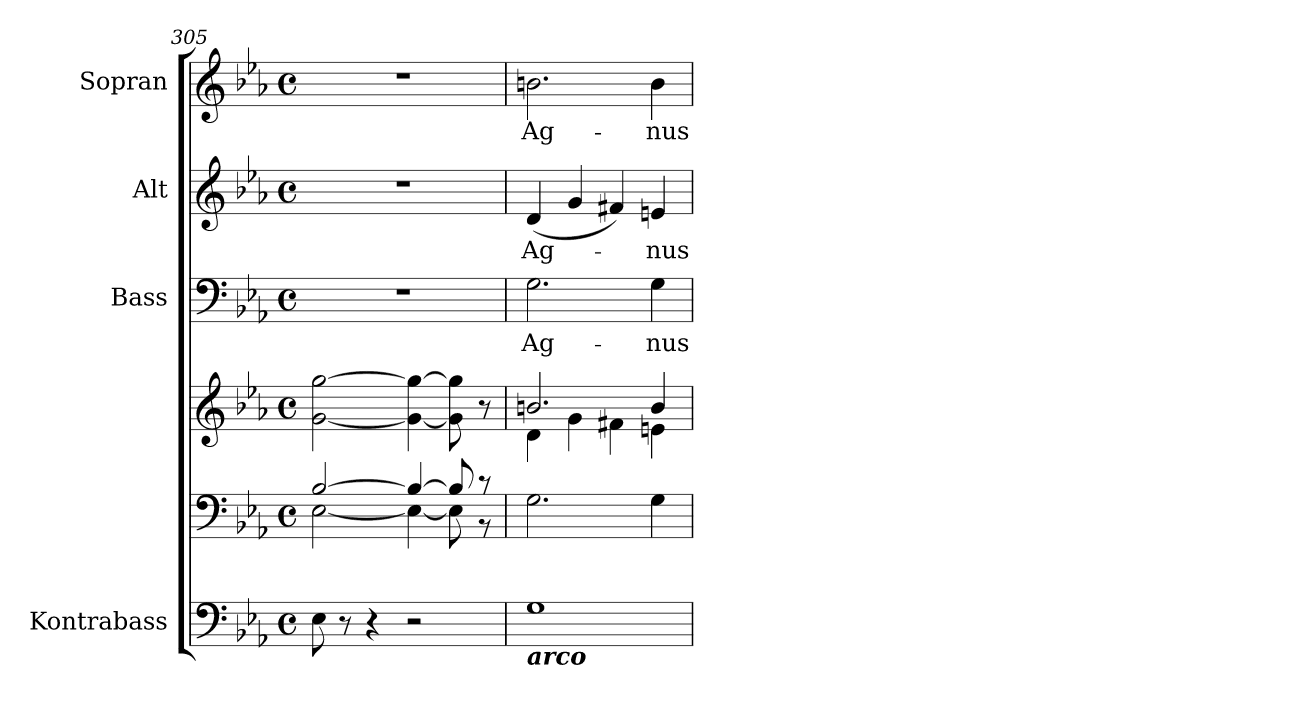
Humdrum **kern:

**kern	**kern	**kern	**kern	**text	**kern	**text	**kern	**text
*part5	*part4	*part4	*part3	*part3	*part2	*part2	*part1	*part1
*staff6	*staff5	*staff4	*staff3	*staff3	*staff2	*staff2	*staff1	*staff1
*I"Kontrabass	*	*	*I"Bass	*	*I"Alt	*	*I"Sopran	*
*I'Kb.	*	*	*I'B.	*	*I'A.	*	*I'S.	*
*clefF4	*clefF4	*clefG2	*clefF4	*	*clefG2	*	*clefG2	*
*ITrd7c12	*	*	*	*	*	*	*	*
*k[b-e-a-]	*k[b-e-a-]	*k[b-e-a-]	*k[b-e-a-]	*	*k[b-e-a-]	*	*k[b-e-a-]	*
*E-:	*E-:	*E-:	*E-:	*	*E-:	*	*E-:	*
*M4/4	*M4/4	*M4/4	*M4/4	*	*M4/4	*	*M4/4	*
*met(c)	*met(c)	*met(c)	*met(c)	*	*met(c)	*	*met(c)	*
=305	=305	=305	=305	=305	=305	=305	=305	=305
*	*^	*	*	*	*	*	*	*
8EE-\	[>2B-/	[<2E-\	[2g\ [2gg\	1r	.	1r	.	1r	.
8r	.	.	.	.	.	.	.	.	.
4r	.	.	.	.	.	.	.	.	.
2r	4B-/_	4E-\_	4g\_ 4gg\_	.	.	.	.	.	.
.	8B-/]	8E-\]	8g\] 8gg\]	.	.	.	.	.	.
.	8r	8r	8r	.	.	.	.	.	.
!!LO:LB:g=z
=306	=306	=306	=306	=306	=306	=306	=306	=306	=306
*	*	*	*^	*	*	*	*	*	*
!LO:TX:b:Bi:t=arco	!	!	!	!	!	!	!	!	!	!
!	!	!	!	!	!	!LO:LY:b	!	!LO:LY:b	!	!LO:LY:b
*	*v	*v	*	*	*	*	*	*	*	*
1GG	2.G\	2.bn/	4d\	2.G\	Ag-	(<4d/	Ag-	2.bn\	Ag-
.	.	.	4g\	.	.	4g/	.	.	.
.	.	.	4f#X\	.	.	4f#X/)	.	.	.
!	!	!	!	!	!LO:LY:b	!	!LO:LY:b	!	!LO:LY:b
.	4G\	4b/	4en\	4G\	-nus	4en/	-nus	4b\	-nus
*	*	*v	*v	*	*	*	*	*	*
=	=	=	=	=	=	=	=	=
*-	*-	*-	*-	*-	*-	*-	*-	*-
